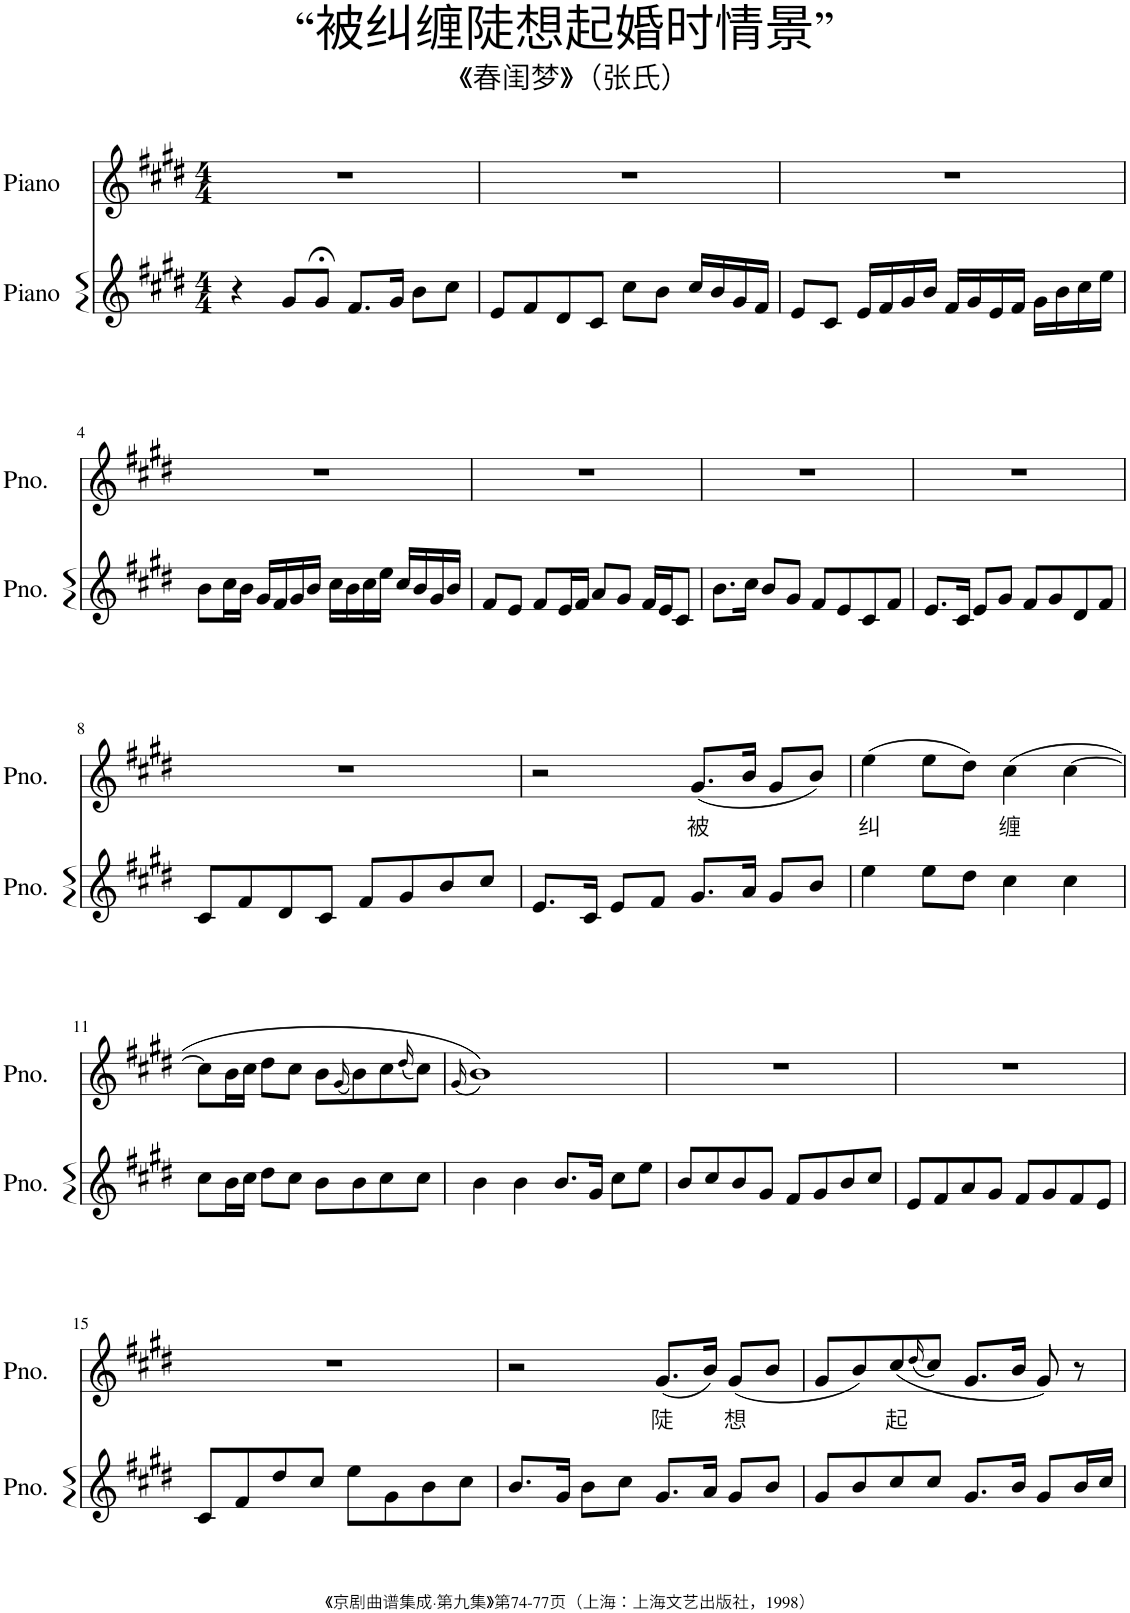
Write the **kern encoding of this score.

**kern	**kern	**text
*part2	*part1	*part1
*staff2	*staff1	*staff1
*I"Piano	*I"Piano	*
*I'Pno.	*I'Pno.	*
*clefG2	*clefG2	*
*k[f#c#g#d#]	*k[f#c#g#d#]	*
*M4/4	*M4/4	*
=1	=1	=1
4r	1r	.
8g#/L	.	.
8g#;</J	.	.
8.f#/L	.	.
16g#/Jk	.	.
8b\L	.	.
8cc#\J	.	.
=2	=2	=2
8e/L	1r	.
8f#/	.	.
8d#/	.	.
8c#/J	.	.
8cc#\L	.	.
8b\J	.	.
16cc#/LL	.	.
16b/	.	.
16g#/	.	.
16f#/JJ	.	.
=3	=3	=3
8e/L	1r	.
8c#/J	.	.
16e/LL	.	.
16f#/	.	.
16g#/	.	.
16b/JJ	.	.
16f#/LL	.	.
16g#/	.	.
16e/	.	.
16f#/JJ	.	.
16g#\LL	.	.
16b\	.	.
16cc#\	.	.
16ee\JJ	.	.
!!LO:LB:g=z
=4	=4	=4
8b\L	1r	.
16cc#\L	.	.
16b\JJ	.	.
16g#/LL	.	.
16f#/	.	.
16g#/	.	.
16b/JJ	.	.
16cc#\LL	.	.
16b\	.	.
16cc#\	.	.
16ee\JJ	.	.
16cc#/LL	.	.
16b/	.	.
16g#/	.	.
16b/JJ	.	.
=5	=5	=5
8f#/L	1r	.
8e/J	.	.
8f#/L	.	.
16e/L	.	.
16f#/JJ	.	.
8a/L	.	.
8g#/J	.	.
16f#/LL	.	.
16e/J	.	.
8c#/J	.	.
=6	=6	=6
8.b\L	1r	.
16cc#\Jk	.	.
8b/L	.	.
8g#/J	.	.
8f#/L	.	.
8e/	.	.
8c#/	.	.
8f#/J	.	.
=7	=7	=7
8.e/L	1r	.
16c#/Jk	.	.
8e/L	.	.
8g#/J	.	.
8f#/L	.	.
8g#/	.	.
8d#/	.	.
8f#/J	.	.
!!LO:LB:g=z
=8	=8	=8
8c#/L	1r	.
8f#/	.	.
8d#/	.	.
8c#/J	.	.
8f#/L	.	.
8g#/	.	.
8b/	.	.
8cc#/J	.	.
=9	=9	=9
8.e/L	2r	.
16c#/Jk	.	.
8e/L	.	.
8f#/J	.	.
!	!	!LO:LY:b
8.g#/L	(8.g#/L	被
16a/Jk	16b/Jk	.
8g#/L	8g#/L	.
8b/J	8b/J)	.
=10	=10	=10
!	!	!LO:LY:b
4ee\	(4ee\	纠
8ee\L	8ee\L	.
8dd#\J	8dd#\J)	.
!	!	!LO:LY:b
4cc#\	(4cc#\	缠
4cc#\	[4cc#\	.
!!LO:LB:g=z
=11	=11	=11
8cc#\L	8cc#\L]	.
16b\L	16b\L	.
16cc#\JJ	16cc#\JJ	.
8dd#\L	8dd#\L	.
8cc#\J	8cc#\J	.
8b\L	8b\L	.
.	(16qg#/	.
8b\	8b\)	.
8cc#\	8cc#\	.
.	(16qdd#/	.
8cc#\J	8cc#\J)	.
=12	=12	=12
.	(16qg#/	.
4b\	1b))	.
4b\	.	.
8.b/L	.	.
16g#/Jk	.	.
8cc#\L	.	.
8ee\J	.	.
=13	=13	=13
8b/L	1r	.
8cc#/	.	.
8b/	.	.
8g#/J	.	.
8f#/L	.	.
8g#/	.	.
8b/	.	.
8cc#/J	.	.
=14	=14	=14
8e/L	1r	.
8f#/	.	.
8a/	.	.
8g#/J	.	.
8f#/L	.	.
8g#/	.	.
8f#/	.	.
8e/J	.	.
!!LO:LB:g=z
=15	=15	=15
8c#/L	1r	.
8f#/	.	.
8dd#/	.	.
8cc#/J	.	.
8ee\L	.	.
8g#\	.	.
8b\	.	.
8cc#\J	.	.
=16	=16	=16
8.b/L	2r	.
16g#/Jk	.	.
8b\L	.	.
8cc#\J	.	.
!	!	!LO:LY:b
8.g#/L	(8.g#/L	陡
16a/Jk	16b/Jk)	.
!	!	!LO:LY:b
8g#/L	(8g#/L	想
8b/J	8b/J	.
=17	=17	=17
8g#/L	8g#/L	.
8b/	8b/)	.
!	!	!LO:LY:b
8cc#/	(8cc#/	起
.	(16qdd#/	.
8cc#/J	8cc#/J)	.
8.g#/L	8.g#/L	.
16b/Jk	16b/Jk	.
8g#/L	8g#/)	.
16b/L	8r	.
16cc#/JJ	.	.
=	=	=
*-	*-	*-
